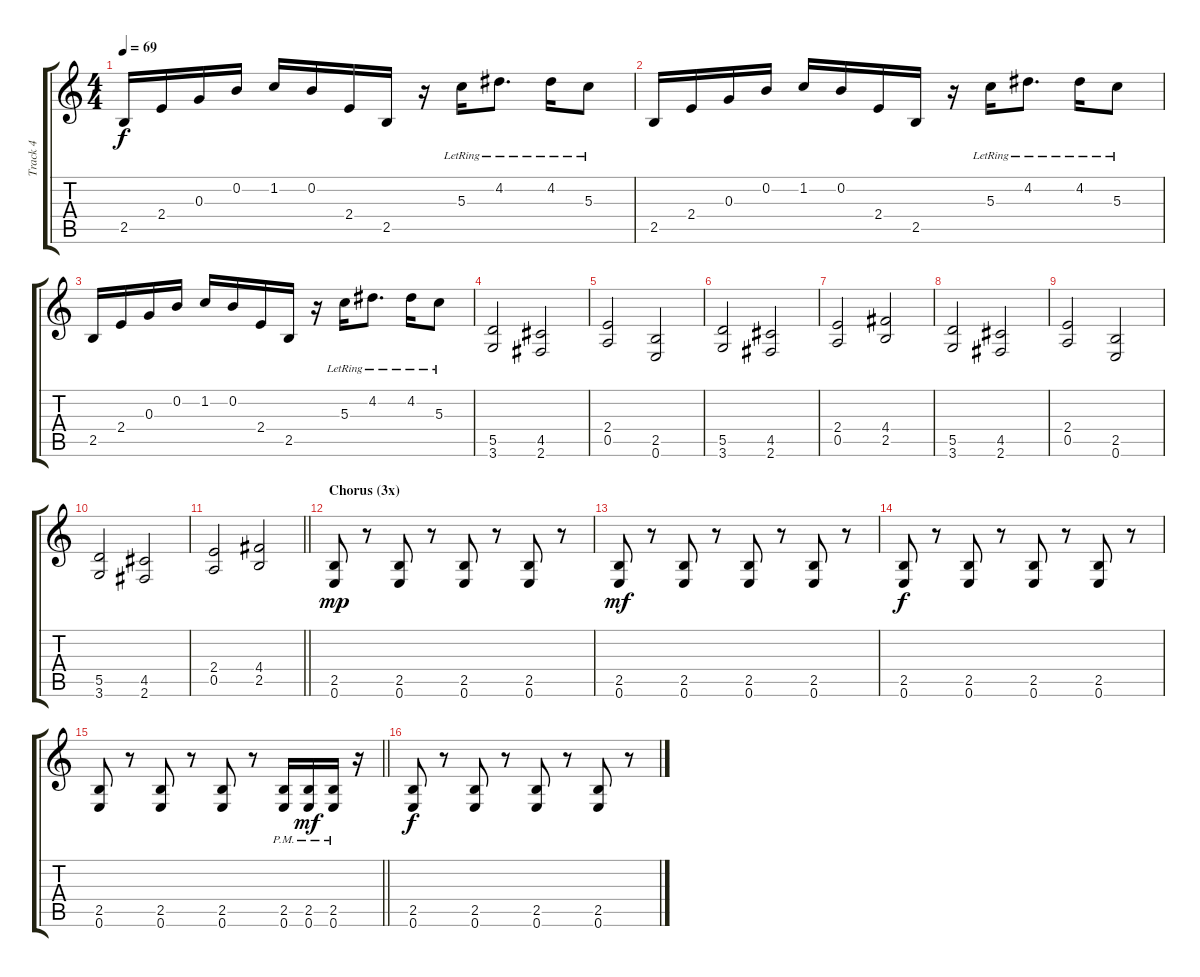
\track ("Track 4" "Track 4") {instrument distortionguitar}
\staff {score tabs}
\tuning (E4 B3 G3 D3 A2 E2) {hide}
\ts (4 4)
\tempo 69
\clef g2
\ks c
2.5.16{dy f instrument electricguitarclean} 2.4.16 0.3.16 0.2.16 1.2.16 0.2.16 2.4.16 2.5.16 r.16 5.3{lr}.16 4.2{lr}.8{d} 4.2{lr}.16 5.3{lr}.8 |
2.5.16{instrument electricguitarclean} 2.4.16 0.3.16 0.2.16 1.2.16 0.2.16 2.4.16 2.5.16 r.16 5.3{lr}.16 4.2{lr}.8{d} 4.2{lr}.16 5.3{lr}.8 |
2.5.16{instrument electricguitarclean} 2.4.16 0.3.16 0.2.16 1.2.16 0.2.16 2.4.16 2.5.16 r.16 5.3{lr}.16 4.2{lr}.8{d} 4.2{lr}.16 5.3{lr}.8 |
(5.5 3.6).2{instrument distortionguitar} (4.5 2.6).2 |
(2.4 0.5).2 (2.5 0.6).2 |
(5.5 3.6).2{instrument distortionguitar} (4.5 2.6).2 |
(2.4 0.5).2 (4.4 2.5).2 |
(5.5 3.6).2{instrument distortionguitar} (4.5 2.6).2 |
(2.4 0.5).2 (2.5 0.6).2 |
(5.5 3.6).2{instrument distortionguitar} (4.5 2.6).2 |
\barLineRight lightlight
(2.4 0.5).2 (4.4 2.5).2 |
\section ("" "Chorus (3x)")
(2.5 0.6).8{dy mp} r.8 (2.5 0.6).8 r.8 (2.5 0.6).8 r.8 (2.5 0.6).8 r.8 |
(2.5 0.6).8{dy mf} r.8 (2.5 0.6).8 r.8 (2.5 0.6).8 r.8 (2.5 0.6).8 r.8 |
(2.5 0.6).8{dy f} r.8 (2.5 0.6).8 r.8 (2.5 0.6).8 r.8 (2.5 0.6).8 r.8 |
\barLineRight lightlight
(2.5 0.6).8 r.8 (2.5 0.6).8 r.8 (2.5 0.6).8 r.8 (2.5{pm} 0.6{pm}).16 (2.5{pm} 0.6{pm}).16{dy mf} (2.5{pm} 0.6{pm}).16 r.16 |
(2.5 0.6).8{dy f} r.8 (2.5 0.6).8 r.8 (2.5 0.6).8 r.8 (2.5 0.6).8 r.8
